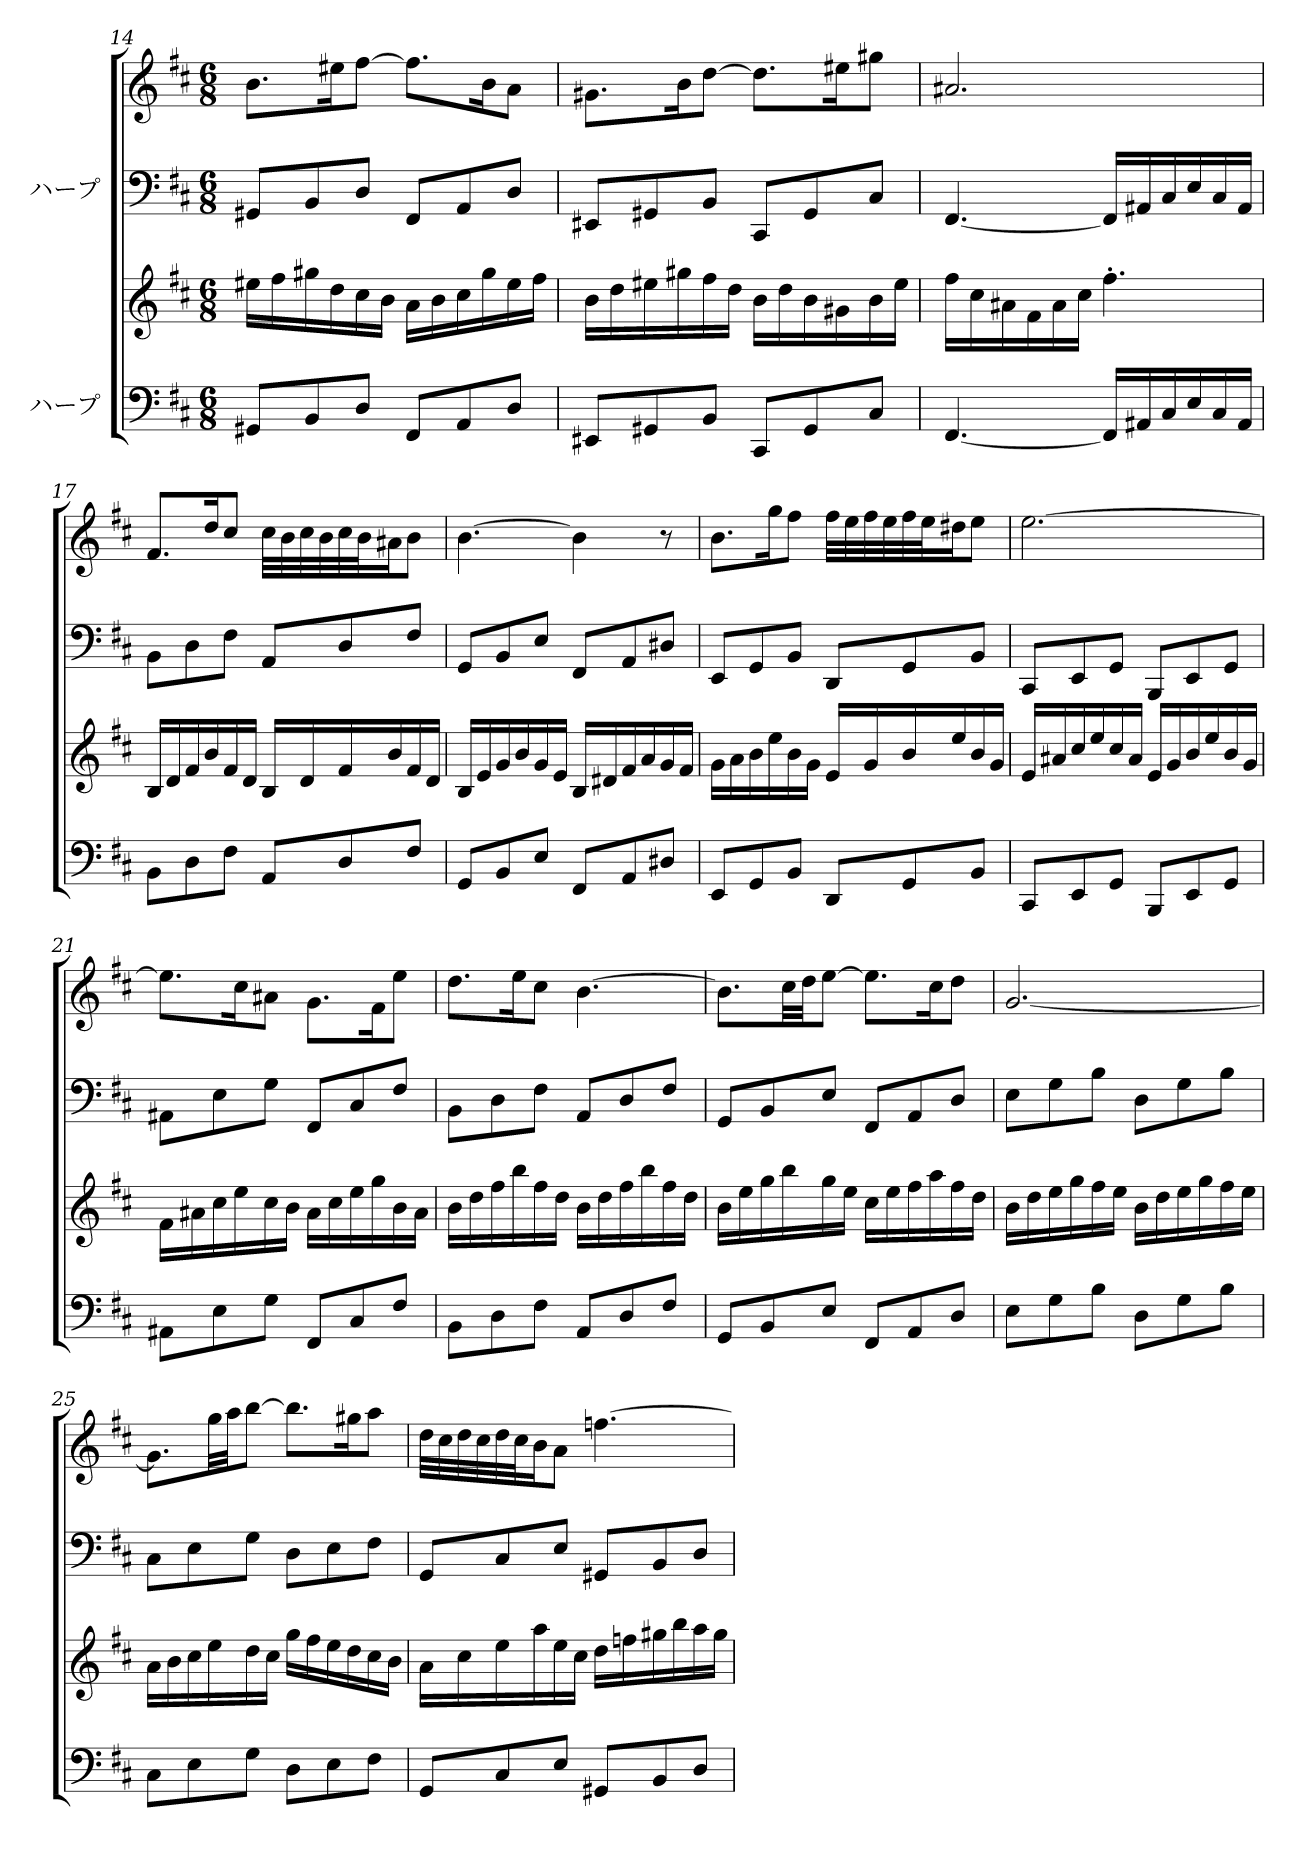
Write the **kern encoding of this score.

**kern	**kern	**kern	**kern
*part2	*part2	*part1	*part1
*staff4	*staff3	*staff2	*staff1
*I"ハープ	*	*I"ハープ	*
*clefF4	*clefG2	*clefF4	*clefG2
*k[f#c#]	*k[f#c#]	*k[f#c#]	*k[f#c#]
*M6/8	*M6/8	*M6/8	*M6/8
=14	=14	=14	=14
8GG#X/L	16ee#X\LL	8GG#X/L	8.b\L
.	16ff#\	.	.
8BB/	16gg#X\	8BB/	.
.	16dd\	.	16ee#X\K
8D/J	16cc#\	8D/J	[8ff#\J
.	16b\JJ	.	.
8FF#/L	16a\LL	8FF#/L	8.ff#\L]
.	16b\	.	.
8AA/	16cc#\	8AA/	.
.	16gg#\	.	16b\K
8D/J	16ee#\	8D/J	8a\J
.	16ff#\JJ	.	.
=15	=15	=15	=15
8EE#X/L	16b\LL	8EE#X/L	8.g#X\L
.	16dd\	.	.
8GG#X/	16ee#X\	8GG#X/	.
.	16gg#X\	.	16b\K
8BB/J	16ff#\	8BB/J	[8dd\J
.	16dd\JJ	.	.
8CC#/L	16b\LL	8CC#/L	8.dd\L]
.	16dd\	.	.
8GG#/	16b\	8GG#/	.
.	16g#X\	.	16ee#X\K
8C#/J	16b\	8C#/J	8gg#X\J
.	16ee#\JJ	.	.
!!LO:PB:g=z
=16	=16	=16	=16
[4.FF#/	16ff#\LL	[4.FF#/	2.a#X/
.	16cc#\	.	.
.	16a#X\	.	.
.	16f#\	.	.
.	16a#\	.	.
.	16cc#\JJ	.	.
16FF#/LL]	4.ff#'\	16FF#/LL]	.
16AA#X/	.	16AA#X/	.
16C#/	.	16C#/	.
16E/	.	16E/	.
16C#/	.	16C#/	.
16AA#/JJ	.	16AA#/JJ	.
=17	=17	=17	=17
8BB\L	16B/LL	8BB\L	8.f#/L
.	16d/	.	.
8D\	16f#/	8D\	.
.	16b/	.	16dd/K
8F#\J	16f#/	8F#\J	8cc#/J
.	16d/JJ	.	.
8AA/L	16B/LL	8AA/L	32cc#\LLL
.	.	.	32b\
.	16d/	.	32cc#\
.	.	.	32b\
8D/	16f#/	8D/	32cc#\
.	.	.	32b\J
.	16b/	.	16a#X\J
8F#/J	16f#/	8F#/J	8b\J
.	16d/JJ	.	.
=18	=18	=18	=18
8GG/L	16B/LL	8GG/L	[4.b\
.	16e/	.	.
8BB/	16g/	8BB/	.
.	16b/	.	.
8E/J	16g/	8E/J	.
.	16e/JJ	.	.
8FF#/L	16B/LL	8FF#/L	4b\]
.	16d#X/	.	.
8AA/	16f#/	8AA/	.
.	16a/	.	.
8D#X/J	16g/	8D#X/J	8r
.	16f#/JJ	.	.
!!LO:LB:g=z
=19	=19	=19	=19
8EE/L	16g\LL	8EE/L	8.b\L
.	16a\	.	.
8GG/	16b\	8GG/	.
.	16ee\	.	16gg\K
8BB/J	16b\	8BB/J	8ff#\J
.	16g\JJ	.	.
8DD/L	16e/LL	8DD/L	32ff#\LLL
.	.	.	32ee\
.	16g/	.	32ff#\
.	.	.	32ee\
8GG/	16b/	8GG/	32ff#\
.	.	.	32ee\J
.	16ee/	.	16dd#X\J
8BB/J	16b/	8BB/J	8ee\J
.	16g/JJ	.	.
=20	=20	=20	=20
8CC#/L	16e/LL	8CC#/L	[2.ee\
.	16a#X/	.	.
8EE/	16cc#/	8EE/	.
.	16ee/	.	.
8GG/J	16cc#/	8GG/J	.
.	16a#/JJ	.	.
8BBB/L	16e/LL	8BBB/L	.
.	16g/	.	.
8EE/	16b/	8EE/	.
.	16ee/	.	.
8GG/J	16b/	8GG/J	.
.	16g/JJ	.	.
=21	=21	=21	=21
8AA#X\L	16f#\LL	8AA#X\L	8.ee\L]
.	16a#X\	.	.
8E\	16cc#\	8E\	.
.	16ee\	.	16cc#\K
8G\J	16cc#\	8G\J	8a#X\J
.	16b\JJ	.	.
8FF#/L	16a#\LL	8FF#/L	8.g\L
.	16cc#\	.	.
8C#/	16ee\	8C#/	.
.	16gg\	.	16f#\K
8F#/J	16b\	8F#/J	8ee\J
.	16a#\JJ	.	.
!!LO:LB:g=z
=22	=22	=22	=22
8BB\L	16b\LL	8BB\L	8.dd\L
.	16dd\	.	.
8D\	16ff#\	8D\	.
.	16bb\	.	16ee\K
8F#\J	16ff#\	8F#\J	8cc#\J
.	16dd\JJ	.	.
8AA/L	16b\LL	8AA/L	[4.b\
.	16dd\	.	.
8D/	16ff#\	8D/	.
.	16bb\	.	.
8F#/J	16ff#\	8F#/J	.
.	16dd\JJ	.	.
=23	=23	=23	=23
8GG/L	16b\LL	8GG/L	8.b\L]
.	16ee\	.	.
8BB/	16gg\	8BB/	.
.	16bb\	.	32cc#\LL
.	.	.	32dd\JJ
8E/J	16gg\	8E/J	[8ee\J
.	16ee\JJ	.	.
8FF#/L	16cc#\LL	8FF#/L	8.ee\L]
.	16ee\	.	.
8AA/	16ff#\	8AA/	.
.	16aa\	.	16cc#\K
8D/J	16ff#\	8D/J	8dd\J
.	16dd\JJ	.	.
=24	=24	=24	=24
8E\L	16b\LL	8E\L	[2.g/
.	16dd\	.	.
8G\	16ee\	8G\	.
.	16gg\	.	.
8B\J	16ff#\	8B\J	.
.	16ee\JJ	.	.
8D\L	16b\LL	8D\L	.
.	16dd\	.	.
8G\	16ee\	8G\	.
.	16gg\	.	.
8B\J	16ff#\	8B\J	.
.	16ee\JJ	.	.
!!LO:PB:g=z
=25	=25	=25	=25
8C#\L	16a\LL	8C#\L	8.g\L]
.	16b\	.	.
8E\	16cc#\	8E\	.
.	16ee\	.	32gg\LL
.	.	.	32aa\JJ
8G\J	16dd\	8G\J	[8bb\J
.	16cc#\JJ	.	.
8D\L	16gg\LL	8D\L	8.bb\L]
.	16ff#\	.	.
8E\	16ee\	8E\	.
.	16dd\	.	16gg#X\K
8F#\J	16cc#\	8F#\J	8aa\J
.	16b\JJ	.	.
=26	=26	=26	=26
8GG/L	16a\LL	8GG/L	32dd\LLL
.	.	.	32cc#\
.	16cc#\	.	32dd\
.	.	.	32cc#\
8C#/	16ee\	8C#/	32dd\
.	.	.	32cc#\J
.	16aa\	.	16b\J
8E/J	16ee\	8E/J	8a\J
.	16cc#\JJ	.	.
8GG#X/L	16dd\LL	8GG#X/L	[4.ffn\
.	16ffn\	.	.
8BB/	16gg#X\	8BB/	.
.	16bb\	.	.
8D/J	16aa\	8D/J	.
.	16gg#\JJ	.	.
=	=	=	=
*-	*-	*-	*-
